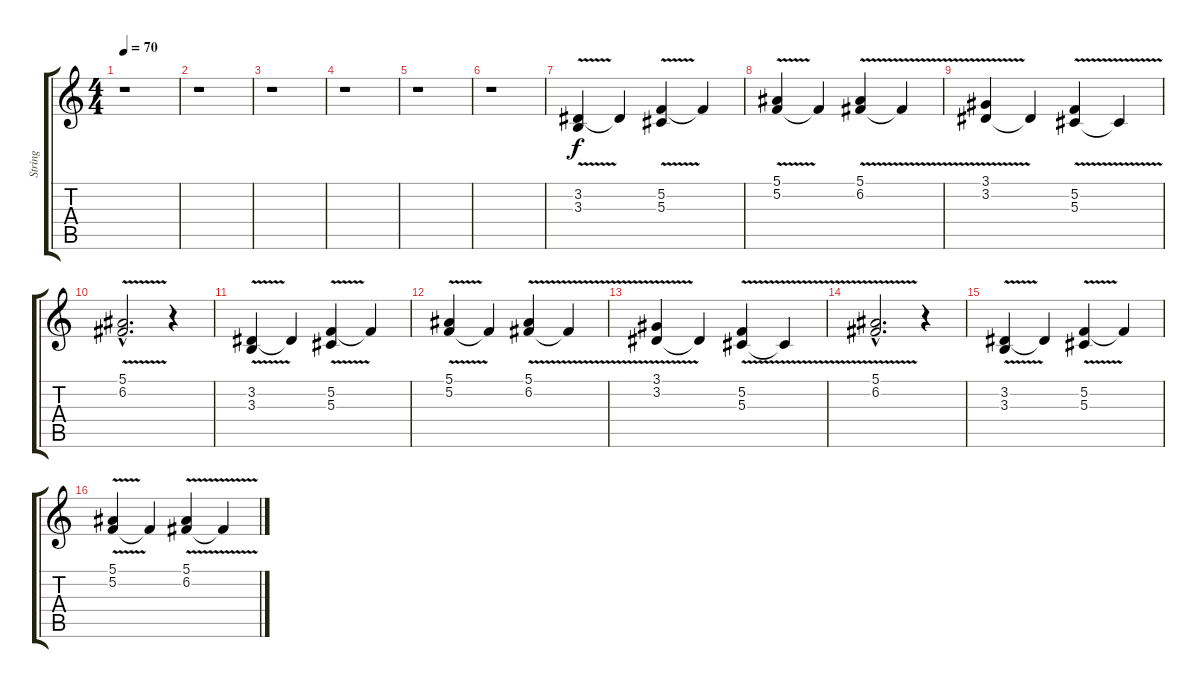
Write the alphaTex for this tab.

\track ("String" "String") {instrument stringensemble1}
\staff {score tabs}
\tuning (F4 C4 Ab3 Eb3 Bb2 F2) {hide}
\ts (4 4)
\tempo 70
\clef g2
\ks c
r.1{dy f} |
r.1 |
r.1 |
r.1 |
r.1 |
r.1 |
(3.2 3.3{v}).4 3.2{t}.4 (5.2 5.3{v}).4 5.2{t}.4 |
(5.1{v} 5.2).4 5.2{t}.4 (5.1 6.2{v}).4 6.2{t}.4 |
(3.1{v} 3.2).4 3.2{t}.4 (5.2 5.3{v}).4 5.3{t}.4 |
(5.1{v hac} 6.2{hac}).2{d} r.4 |
(3.2 3.3{v}).4 3.2{t}.4 (5.2 5.3{v}).4 5.2{t}.4 |
(5.1{v} 5.2).4 5.2{t}.4 (5.1 6.2{v}).4 6.2{t}.4 |
(3.1{v} 3.2).4 3.2{t}.4 (5.2 5.3{v}).4 5.3{t}.4 |
(5.1{v hac} 6.2{hac}).2{d} r.4 |
(3.2 3.3{v}).4 3.2{t}.4 (5.2 5.3{v}).4 5.2{t}.4 |
(5.1{v} 5.2).4 5.2{t}.4 (5.1 6.2{v}).4 6.2{t}.4
